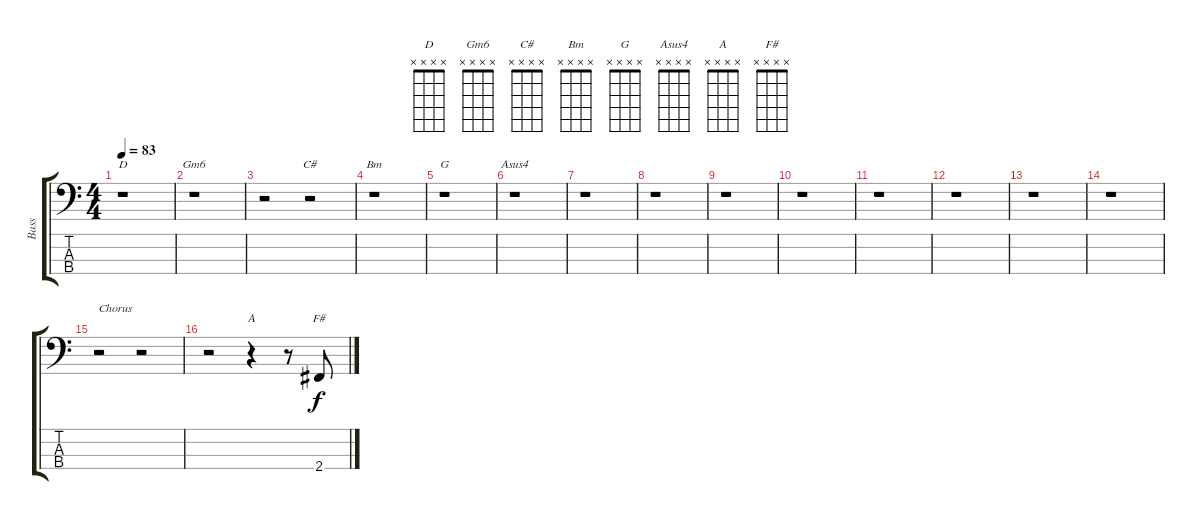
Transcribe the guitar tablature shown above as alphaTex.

\track ("Bass" "Bass") {instrument electricbassfinger}
\staff {score tabs}
\tuning (G2 D2 A1 E1) {hide}
\chord ("D" x x x x) {firstfret 0}
\chord ("Gm6" x x x x) {firstfret 0}
\chord ("C#" x x x x) {firstfret 0}
\chord ("Bm" x x x x) {firstfret 0}
\chord ("G" x x x x) {firstfret 0}
\chord ("Asus4" x x x x) {firstfret 0}
\chord ("A" x x x x) {firstfret 0}
\chord ("F#" x x x x) {firstfret 0}
\ts (4 4)
\tempo 83
\clef f4
\ks c
r.1{ch "D" dy f} |
r.1{ch "Gm6"} |
r.2 r.2{ch "C#"} |
r.1{ch "Bm"} |
r.1{ch "G"} |
r.1{ch "Asus4"} |
r.1 |
r.1 |
r.1 |
r.1 |
r.1 |
r.1 |
r.1 |
r.1 |
r.2{txt "Chorus"} r.2 |
r.2 r.4{ch "A"} r.8 2.4.8{ch "F#"}
